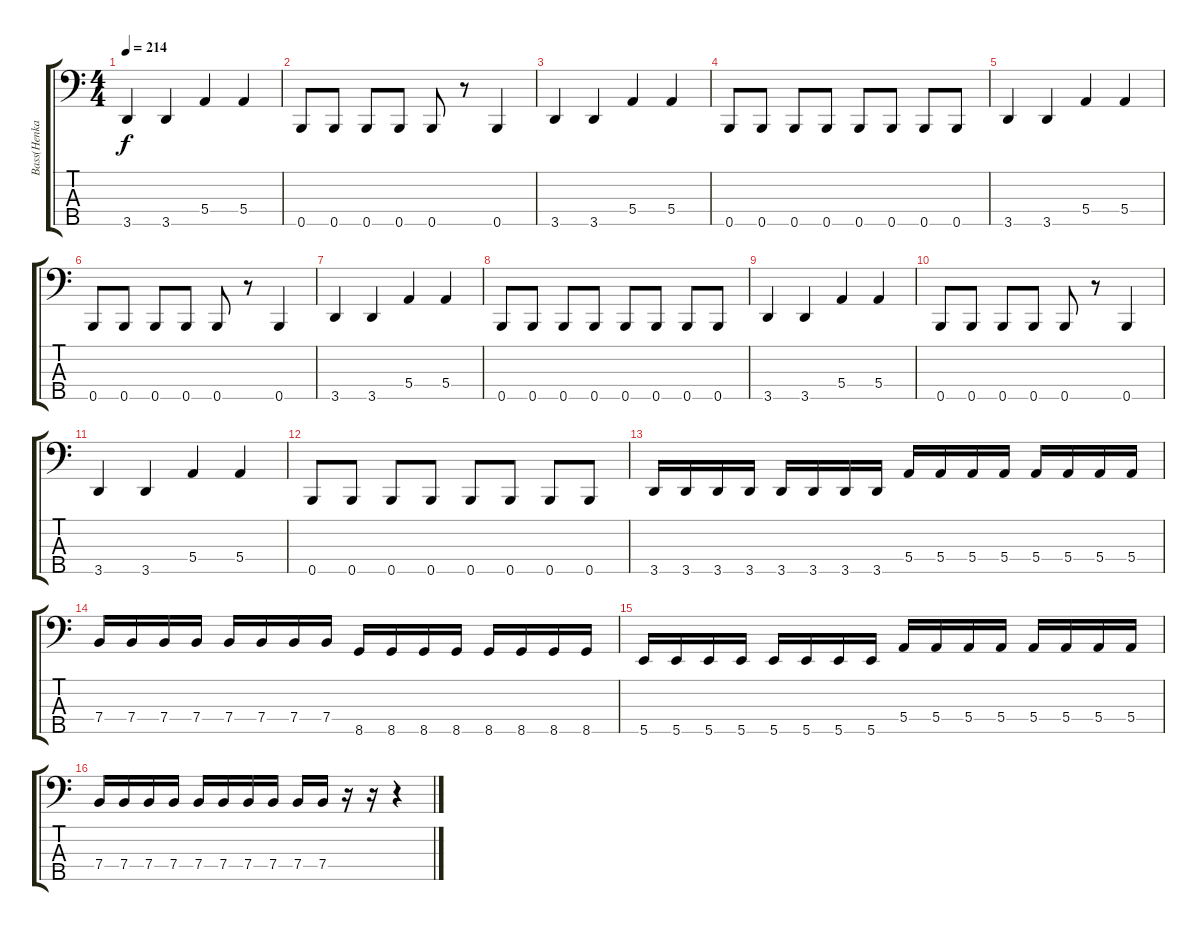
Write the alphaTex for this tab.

\track ("Bass(Henka)" "Bass(Henka") {instrument electricbasspick}
\staff {score tabs}
\tuning (G2 D2 A1 E1 B0) {hide}
\ts (4 4)
\tempo 214
\clef f4
\ks c
3.5.4{dy f} 3.5.4 5.4.4 5.4.4 |
0.5.8 0.5.8 0.5.8 0.5.8 0.5.8 r.8 0.5.4 |
3.5.4 3.5.4 5.4.4 5.4.4 |
0.5.8 0.5.8 0.5.8 0.5.8 0.5.8 0.5.8 0.5.8 0.5.8 |
3.5.4 3.5.4 5.4.4 5.4.4 |
0.5.8 0.5.8 0.5.8 0.5.8 0.5.8 r.8 0.5.4 |
3.5.4 3.5.4 5.4.4 5.4.4 |
0.5.8 0.5.8 0.5.8 0.5.8 0.5.8 0.5.8 0.5.8 0.5.8 |
3.5.4 3.5.4 5.4.4 5.4.4 |
0.5.8 0.5.8 0.5.8 0.5.8 0.5.8 r.8 0.5.4 |
3.5.4 3.5.4 5.4.4 5.4.4 |
0.5.8 0.5.8 0.5.8 0.5.8 0.5.8 0.5.8 0.5.8 0.5.8 |
3.5.16 3.5.16 3.5.16 3.5.16 3.5.16 3.5.16 3.5.16 3.5.16 5.4.16 5.4.16 5.4.16 5.4.16 5.4.16 5.4.16 5.4.16 5.4.16 |
7.4.16 7.4.16 7.4.16 7.4.16 7.4.16 7.4.16 7.4.16 7.4.16 8.5.16 8.5.16 8.5.16 8.5.16 8.5.16 8.5.16 8.5.16 8.5.16 |
5.5.16 5.5.16 5.5.16 5.5.16 5.5.16 5.5.16 5.5.16 5.5.16 5.4.16 5.4.16 5.4.16 5.4.16 5.4.16 5.4.16 5.4.16 5.4.16 |
7.4.16 7.4.16 7.4.16 7.4.16 7.4.16 7.4.16 7.4.16 7.4.16 7.4.16 7.4.16 r.16 r.16 r.4
